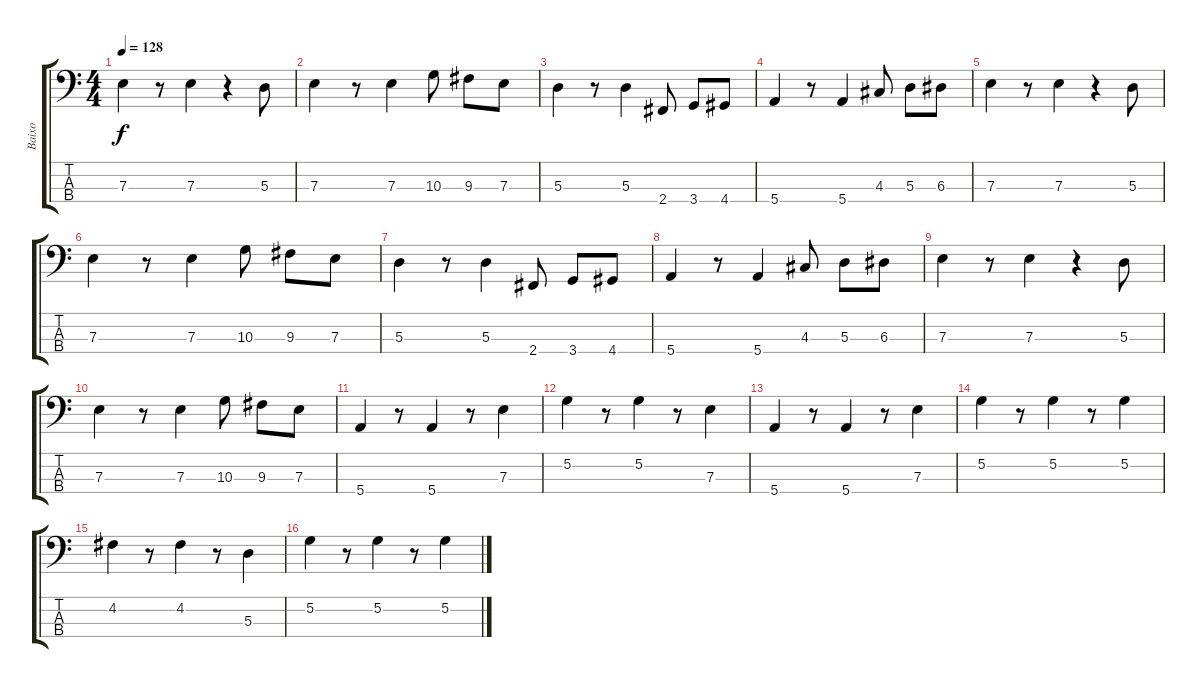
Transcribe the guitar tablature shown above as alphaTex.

\track ("Baixo" "Baixo") {instrument electricbassfinger}
\staff {score tabs}
\tuning (G2 D2 A1 E1) {hide}
\ts (4 4)
\tempo 128
\clef f4
\ks c
7.3.4{dy f} r.8 7.3.4 r.4 5.3.8 |
7.3.4 r.8 7.3.4 10.3.8 9.3.8 7.3.8 |
5.3.4 r.8 5.3.4 2.4.8 3.4.8 4.4.8 |
5.4.4 r.8 5.4.4 4.3.8 5.3.8 6.3.8 |
7.3.4 r.8 7.3.4 r.4 5.3.8 |
7.3.4 r.8 7.3.4 10.3.8 9.3.8 7.3.8 |
5.3.4 r.8 5.3.4 2.4.8 3.4.8 4.4.8 |
5.4.4 r.8 5.4.4 4.3.8 5.3.8 6.3.8 |
7.3.4 r.8 7.3.4 r.4 5.3.8 |
7.3.4 r.8 7.3.4 10.3.8 9.3.8 7.3.8 |
5.4.4 r.8 5.4.4 r.8 7.3.4 |
5.2.4 r.8 5.2.4 r.8 7.3.4 |
5.4.4 r.8 5.4.4 r.8 7.3.4 |
5.2.4 r.8 5.2.4 r.8 5.2.4 |
4.2.4 r.8 4.2.4 r.8 5.3.4 |
5.2.4 r.8 5.2.4 r.8 5.2.4
